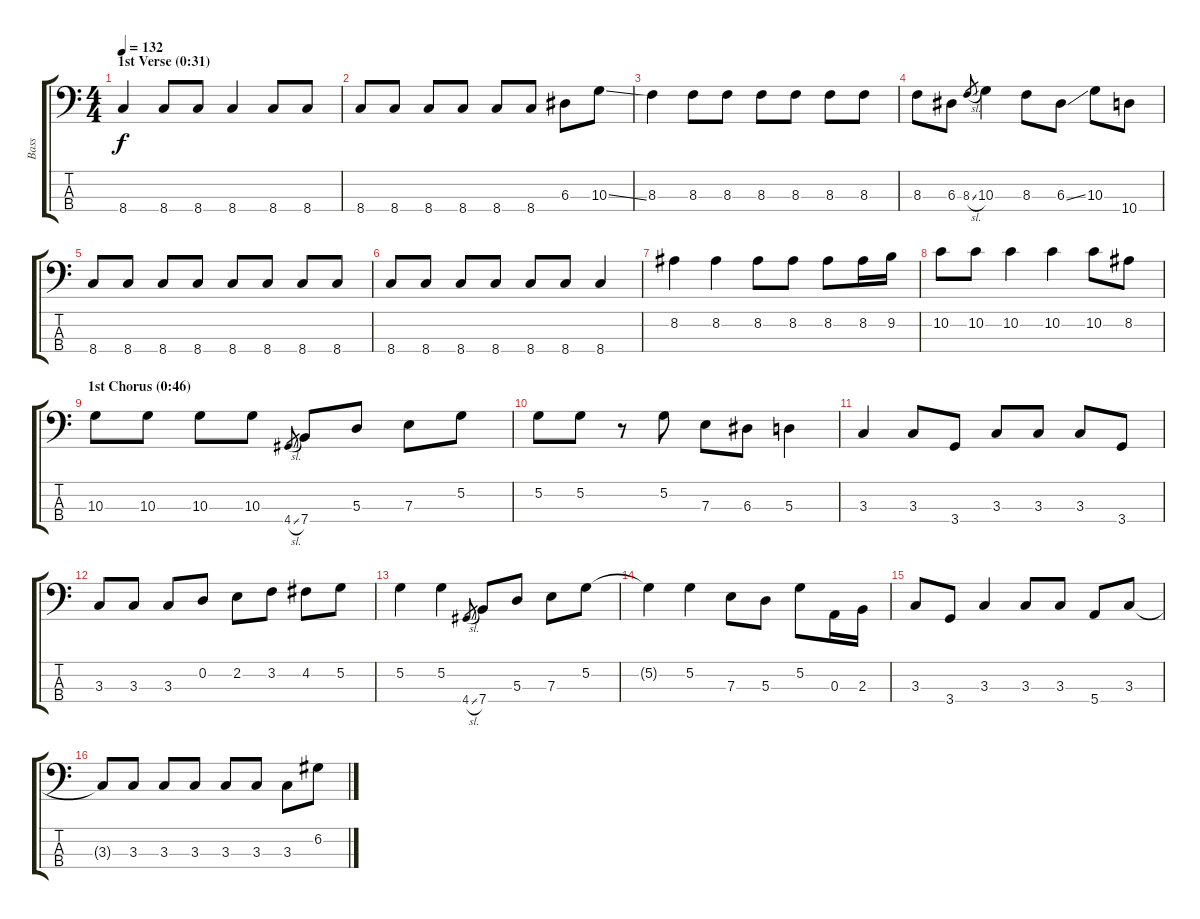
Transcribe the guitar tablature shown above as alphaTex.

\track ("Bass" "Bass") {instrument electricbassfinger}
\staff {score tabs}
\tuning (G2 D2 A1 E1) {hide}
\ts (4 4)
\section ("" "1st Verse (0:31)")
\tempo 132
\clef f4
\ks c
8.4.4{dy f} 8.4.8 8.4.8 8.4.4 8.4.8 8.4.8 |
8.4.8 8.4.8 8.4.8 8.4.8 8.4.8 8.4.8 6.3.8 10.3{ss}.8 |
8.3.4 8.3.8 8.3.8 8.3.8 8.3.8 8.3.8 8.3.8 |
8.3.8 6.3.8 8.3{sl}.8{gr} 10.3.4 8.3.8 6.3{ss}.8 10.3.8 10.4.8 |
8.4.8 8.4.8 8.4.8 8.4.8 8.4.8 8.4.8 8.4.8 8.4.8 |
8.4.8 8.4.8 8.4.8 8.4.8 8.4.8 8.4.8 8.4.4 |
8.2.4 8.2.4 8.2.8 8.2.8 8.2.8 8.2.16 9.2.16 |
10.2.8 10.2.8 10.2.4 10.2.4 10.2.8 8.2.8 |
\section ("" "1st Chorus (0:46)")
10.3.8 10.3.8 10.3.8 10.3.8 4.4{sl}.8{gr} 7.4.8 5.3.8 7.3.8 5.2.8 |
5.2.8 5.2.8 r.8 5.2.8 7.3.8 6.3.8 5.3.4 |
3.3.4 3.3.8 3.4.8 3.3.8 3.3.8 3.3.8 3.4.8 |
3.3.8 3.3.8 3.3.8 0.2.8 2.2.8 3.2.8 4.2.8 5.2.8 |
5.2.4 5.2.4 4.4{sl}.8{gr} 7.4.8 5.3.8 7.3.8 5.2.8 |
5.2{t}.4 5.2.4 7.3.8 5.3.8 5.2.8 0.3.16 2.3.16 |
3.3.8 3.4.8 3.3.4 3.3.8 3.3.8 5.4.8 3.3.8 |
3.3{t}.8 3.3.8 3.3.8 3.3.8 3.3.8 3.3.8 3.3.8 6.2.8
